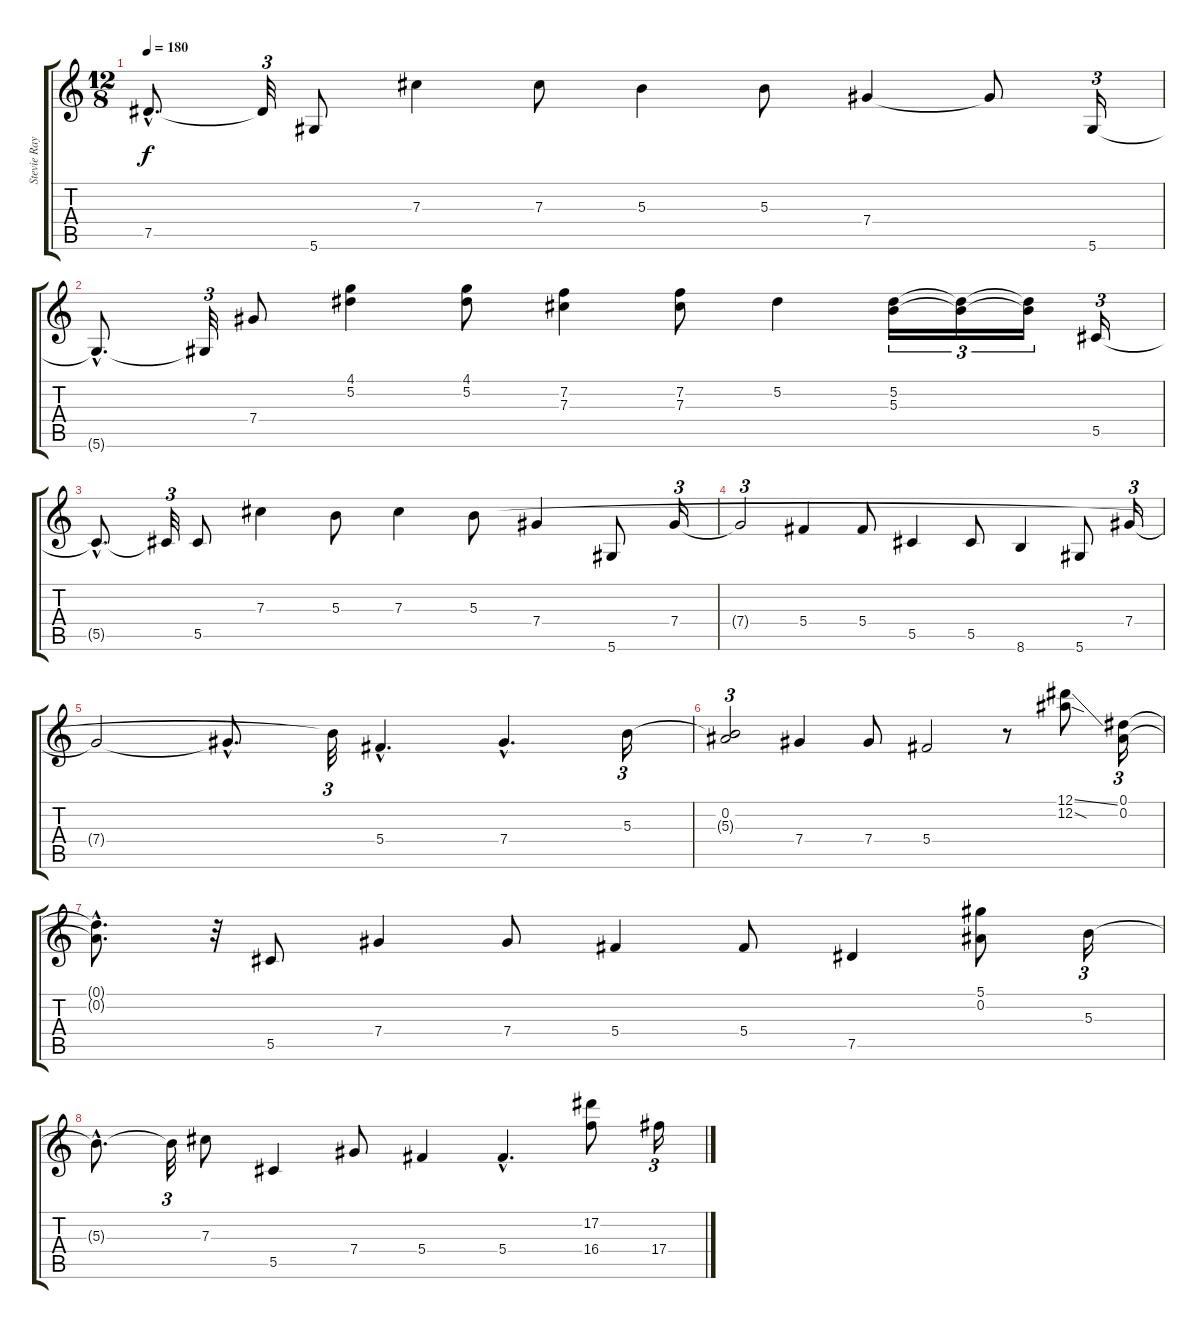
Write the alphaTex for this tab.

\track ("Stevie Ray Vaughan" "Stevie Ray") {instrument overdrivenguitar}
\staff {score tabs}
\tuning (Eb4 Bb3 Gb3 Db3 Ab2 Eb2) {hide}
\ts (12 8)
\tempo 180
\clef g2
\ks c
7.5{hac t}.8{d dy f} 7.5{t}.32{tu (3 2)} 5.6.8 7.3.4 7.3.8 5.3.4 5.3.8 7.4.4 7.4{t}.8 5.6.16{tu (3 2)} |
5.6{hac t}.8{d} 5.6{t}.32{tu (3 2)} 7.4.8 (4.1 5.2).4 (4.1 5.2).8 (7.2 7.3).4 (7.2 7.3).8 5.2.4 (5.2 5.3).16{tu (3 2)} (5.2{t} 5.3{t}).16{tu (3 2)} (5.2{t} 5.3{t}).16{tu (3 2)} 5.5.16{tu (3 2)} |
5.5{hac t}.8{d} 5.5{t}.32{tu (3 2)} 5.5.8 7.3.4 5.3.8 7.3.4 5.3.8 7.4.4 5.6.8 7.4.16{tu (3 2)} |
7.4{t}.2{tu (3 2)} 5.4.4 5.4.8 5.5.4 5.5.8 8.6.4 5.6.8 7.4.16{tu (3 2)} |
7.4{t}.2 7.4{hac t}.8{d} 5.3{t}.32{tu (3 2)} 5.4{hac}.4{d} 7.4{hac}.4{d} 5.3.16{tu (3 2)} |
(0.2 5.3{t}).2{tu (3 2)} 7.4.4 7.4.8 5.4.2 r.8 (12.1{ss} 12.2{sod}).8 (0.1 0.2).16{tu (3 2)} |
(0.1{hac t} 0.2{hac t}).8{d} r.32{tu (3 2)} 5.5.8 7.4.4 7.4.8 5.4.4 5.4.8 7.5.4 (5.1 0.2).8 5.3.16{tu (3 2)} |
5.3{hac t}.8{d} 5.3{t}.32{tu (3 2)} 7.3.8 5.5.4 7.4.8 5.4.4 5.4{hac}.4{d} (17.2 16.4).8 17.4.16{tu (3 2)}
